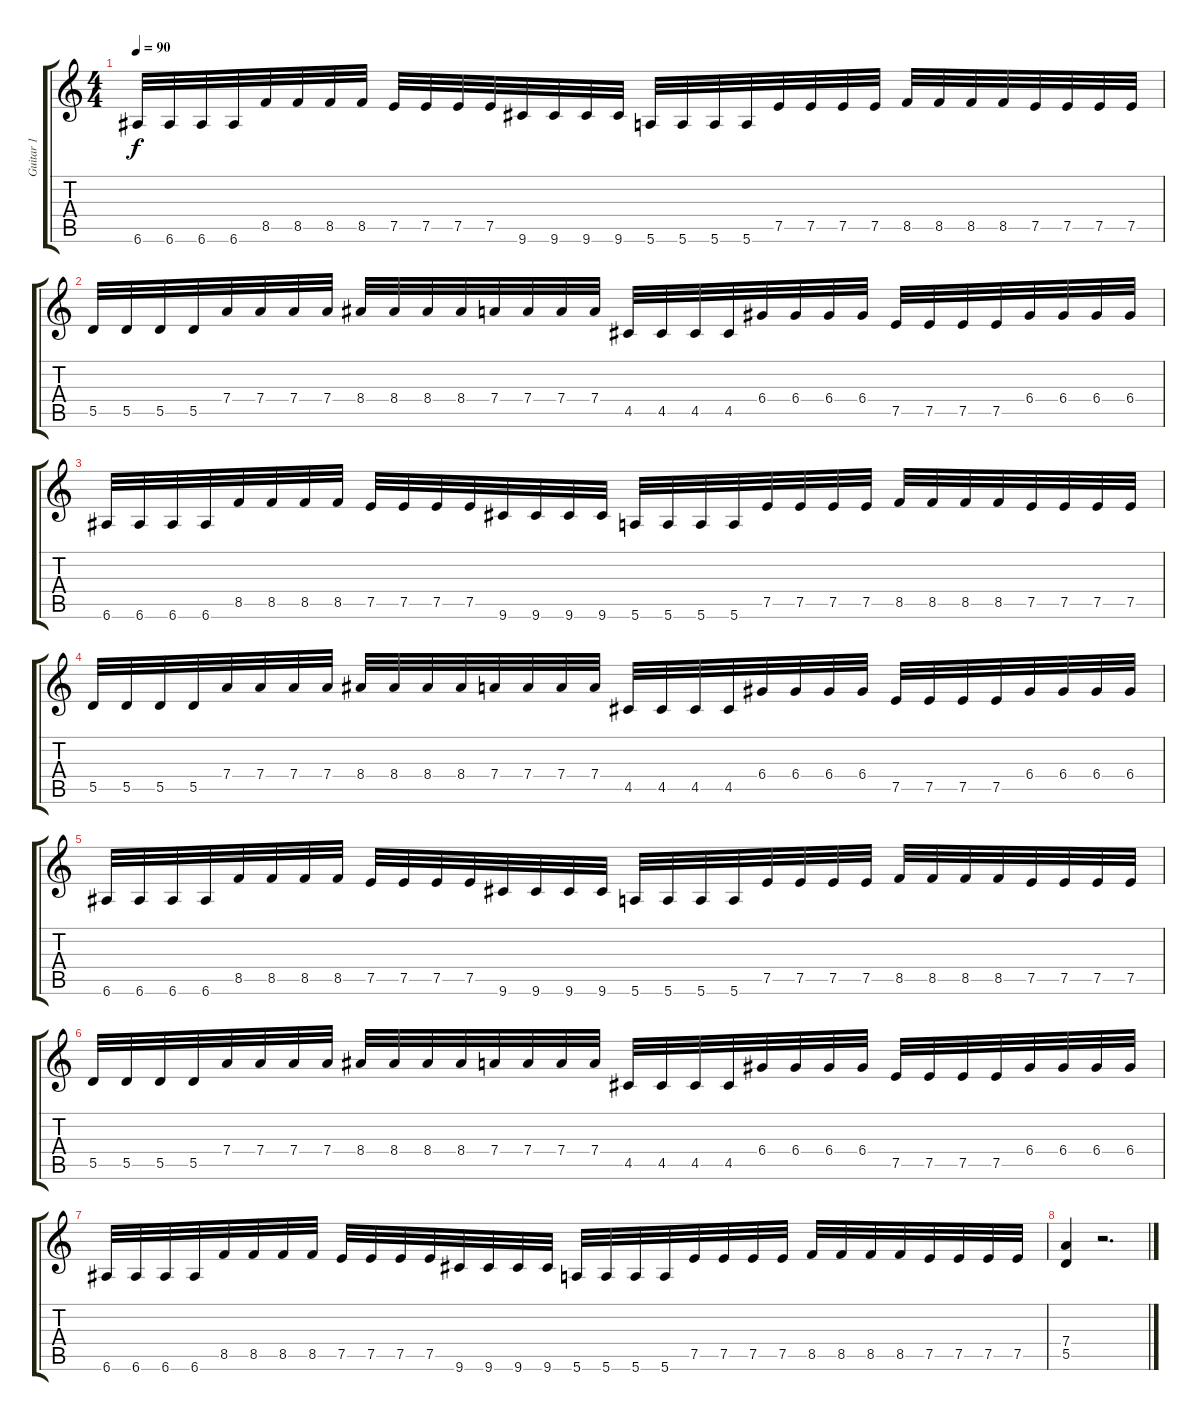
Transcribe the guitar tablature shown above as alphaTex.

\track ("Guitar 1" "Guitar 1") {instrument distortionguitar}
\staff {score tabs}
\tuning (E4 B3 G3 D3 A2 E2) {hide}
\ts (4 4)
\tempo 90
\clef g2
\ks c
6.6.32{dy f} 6.6.32 6.6.32 6.6.32 8.5.32 8.5.32 8.5.32 8.5.32 7.5.32 7.5.32 7.5.32 7.5.32 9.6.32 9.6.32 9.6.32 9.6.32 5.6.32 5.6.32 5.6.32 5.6.32 7.5.32 7.5.32 7.5.32 7.5.32 8.5.32 8.5.32 8.5.32 8.5.32 7.5.32 7.5.32 7.5.32 7.5.32 |
5.5.32 5.5.32 5.5.32 5.5.32 7.4.32 7.4.32 7.4.32 7.4.32 8.4.32 8.4.32 8.4.32 8.4.32 7.4.32 7.4.32 7.4.32 7.4.32 4.5.32 4.5.32 4.5.32 4.5.32 6.4.32 6.4.32 6.4.32 6.4.32 7.5.32 7.5.32 7.5.32 7.5.32 6.4.32 6.4.32 6.4.32 6.4.32 |
6.6.32 6.6.32 6.6.32 6.6.32 8.5.32 8.5.32 8.5.32 8.5.32 7.5.32 7.5.32 7.5.32 7.5.32 9.6.32 9.6.32 9.6.32 9.6.32 5.6.32 5.6.32 5.6.32 5.6.32 7.5.32 7.5.32 7.5.32 7.5.32 8.5.32 8.5.32 8.5.32 8.5.32 7.5.32 7.5.32 7.5.32 7.5.32 |
5.5.32 5.5.32 5.5.32 5.5.32 7.4.32 7.4.32 7.4.32 7.4.32 8.4.32 8.4.32 8.4.32 8.4.32 7.4.32 7.4.32 7.4.32 7.4.32 4.5.32 4.5.32 4.5.32 4.5.32 6.4.32 6.4.32 6.4.32 6.4.32 7.5.32 7.5.32 7.5.32 7.5.32 6.4.32 6.4.32 6.4.32 6.4.32 |
6.6.32 6.6.32 6.6.32 6.6.32 8.5.32 8.5.32 8.5.32 8.5.32 7.5.32 7.5.32 7.5.32 7.5.32 9.6.32 9.6.32 9.6.32 9.6.32 5.6.32 5.6.32 5.6.32 5.6.32 7.5.32 7.5.32 7.5.32 7.5.32 8.5.32 8.5.32 8.5.32 8.5.32 7.5.32 7.5.32 7.5.32 7.5.32 |
5.5.32 5.5.32 5.5.32 5.5.32 7.4.32 7.4.32 7.4.32 7.4.32 8.4.32 8.4.32 8.4.32 8.4.32 7.4.32 7.4.32 7.4.32 7.4.32 4.5.32 4.5.32 4.5.32 4.5.32 6.4.32 6.4.32 6.4.32 6.4.32 7.5.32 7.5.32 7.5.32 7.5.32 6.4.32 6.4.32 6.4.32 6.4.32 |
6.6.32 6.6.32 6.6.32 6.6.32 8.5.32 8.5.32 8.5.32 8.5.32 7.5.32 7.5.32 7.5.32 7.5.32 9.6.32 9.6.32 9.6.32 9.6.32 5.6.32 5.6.32 5.6.32 5.6.32 7.5.32 7.5.32 7.5.32 7.5.32 8.5.32 8.5.32 8.5.32 8.5.32 7.5.32 7.5.32 7.5.32 7.5.32 |
(7.4 5.5).4 r.2{d}
